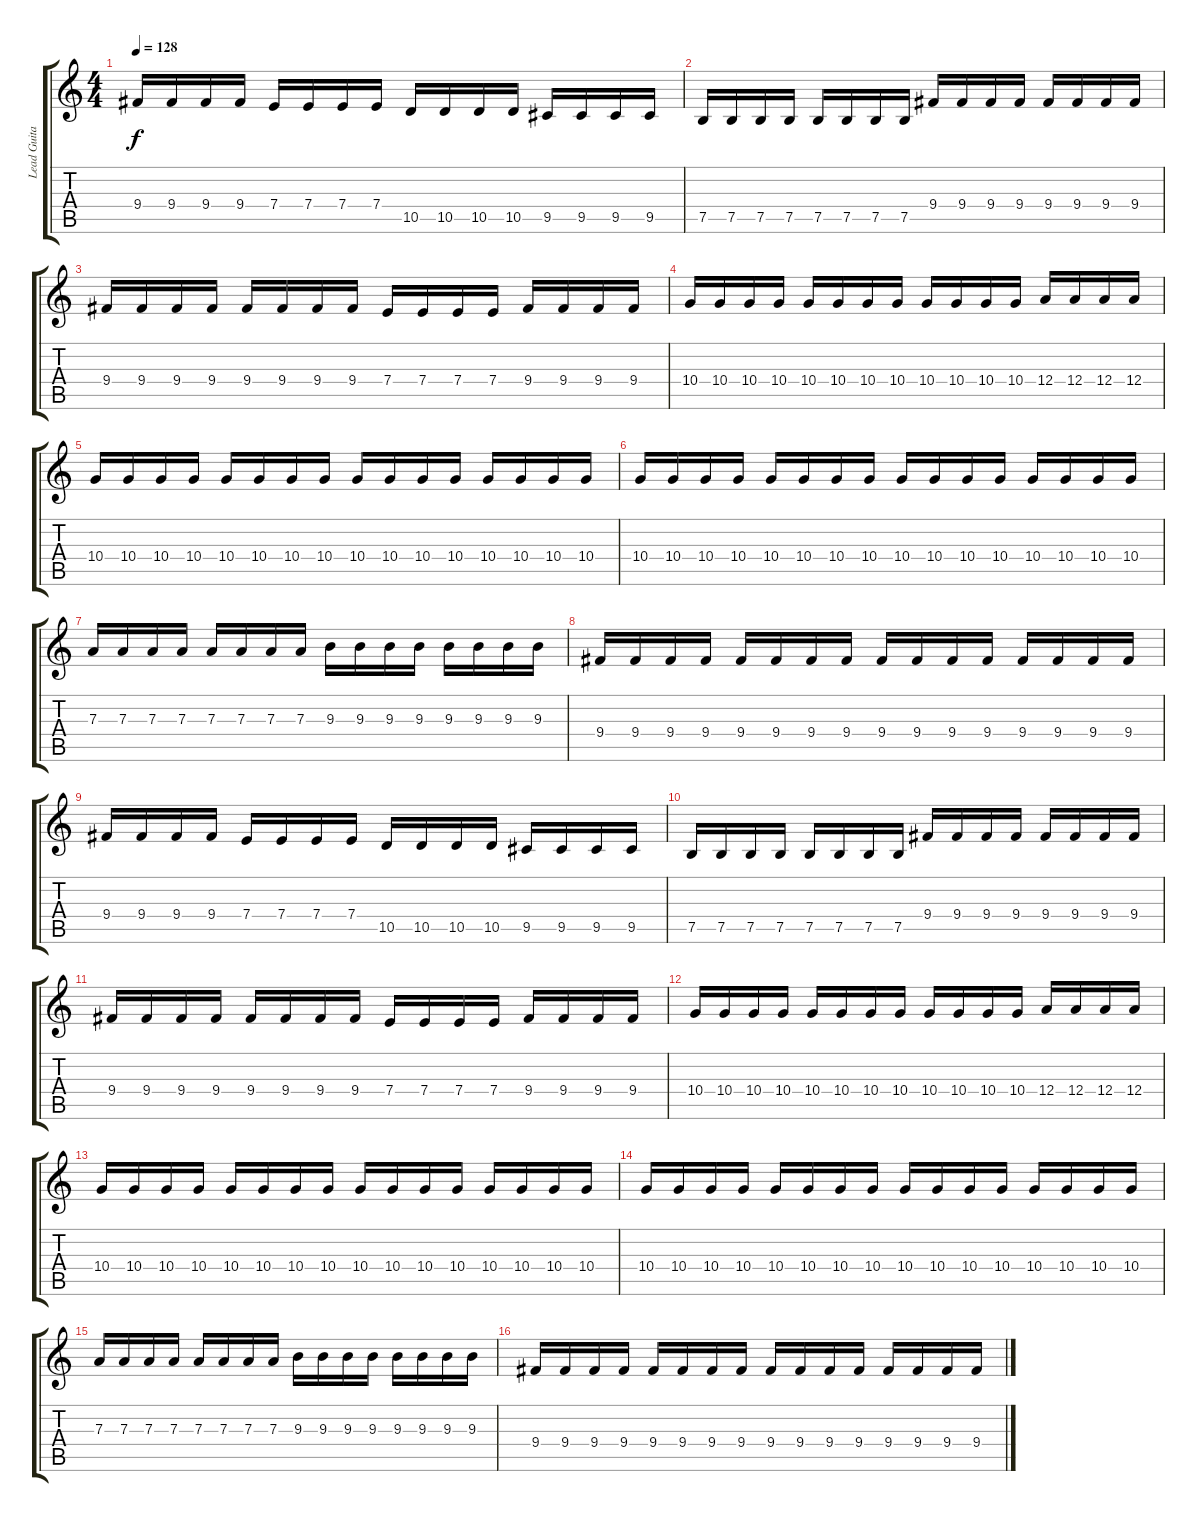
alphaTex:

\track ("Lead Guitar" "Lead Guita") {instrument distortionguitar}
\staff {score tabs}
\tuning (B3 Gb3 D3 A2 E2 B1) {hide}
\ts (4 4)
\tempo 128
\clef g2
\ks c
9.4.16{dy f} 9.4.16 9.4.16 9.4.16 7.4.16 7.4.16 7.4.16 7.4.16 10.5.16 10.5.16 10.5.16 10.5.16 9.5.16 9.5.16 9.5.16 9.5.16 |
7.5.16 7.5.16 7.5.16 7.5.16 7.5.16 7.5.16 7.5.16 7.5.16 9.4.16 9.4.16 9.4.16 9.4.16 9.4.16 9.4.16 9.4.16 9.4.16 |
9.4.16 9.4.16 9.4.16 9.4.16 9.4.16 9.4.16 9.4.16 9.4.16 7.4.16 7.4.16 7.4.16 7.4.16 9.4.16 9.4.16 9.4.16 9.4.16 |
10.4.16 10.4.16 10.4.16 10.4.16 10.4.16 10.4.16 10.4.16 10.4.16 10.4.16 10.4.16 10.4.16 10.4.16 12.4.16 12.4.16 12.4.16 12.4.16 |
10.4.16 10.4.16 10.4.16 10.4.16 10.4.16 10.4.16 10.4.16 10.4.16 10.4.16 10.4.16 10.4.16 10.4.16 10.4.16 10.4.16 10.4.16 10.4.16 |
10.4.16 10.4.16 10.4.16 10.4.16 10.4.16 10.4.16 10.4.16 10.4.16 10.4.16 10.4.16 10.4.16 10.4.16 10.4.16 10.4.16 10.4.16 10.4.16 |
7.3.16 7.3.16 7.3.16 7.3.16 7.3.16 7.3.16 7.3.16 7.3.16 9.3.16 9.3.16 9.3.16 9.3.16 9.3.16 9.3.16 9.3.16 9.3.16 |
9.4.16 9.4.16 9.4.16 9.4.16 9.4.16 9.4.16 9.4.16 9.4.16 9.4.16 9.4.16 9.4.16 9.4.16 9.4.16 9.4.16 9.4.16 9.4.16 |
9.4.16 9.4.16 9.4.16 9.4.16 7.4.16 7.4.16 7.4.16 7.4.16 10.5.16 10.5.16 10.5.16 10.5.16 9.5.16 9.5.16 9.5.16 9.5.16 |
7.5.16 7.5.16 7.5.16 7.5.16 7.5.16 7.5.16 7.5.16 7.5.16 9.4.16 9.4.16 9.4.16 9.4.16 9.4.16 9.4.16 9.4.16 9.4.16 |
9.4.16 9.4.16 9.4.16 9.4.16 9.4.16 9.4.16 9.4.16 9.4.16 7.4.16 7.4.16 7.4.16 7.4.16 9.4.16 9.4.16 9.4.16 9.4.16 |
10.4.16 10.4.16 10.4.16 10.4.16 10.4.16 10.4.16 10.4.16 10.4.16 10.4.16 10.4.16 10.4.16 10.4.16 12.4.16 12.4.16 12.4.16 12.4.16 |
10.4.16 10.4.16 10.4.16 10.4.16 10.4.16 10.4.16 10.4.16 10.4.16 10.4.16 10.4.16 10.4.16 10.4.16 10.4.16 10.4.16 10.4.16 10.4.16 |
10.4.16 10.4.16 10.4.16 10.4.16 10.4.16 10.4.16 10.4.16 10.4.16 10.4.16 10.4.16 10.4.16 10.4.16 10.4.16 10.4.16 10.4.16 10.4.16 |
7.3.16 7.3.16 7.3.16 7.3.16 7.3.16 7.3.16 7.3.16 7.3.16 9.3.16 9.3.16 9.3.16 9.3.16 9.3.16 9.3.16 9.3.16 9.3.16 |
9.4.16 9.4.16 9.4.16 9.4.16 9.4.16 9.4.16 9.4.16 9.4.16 9.4.16 9.4.16 9.4.16 9.4.16 9.4.16 9.4.16 9.4.16 9.4.16
